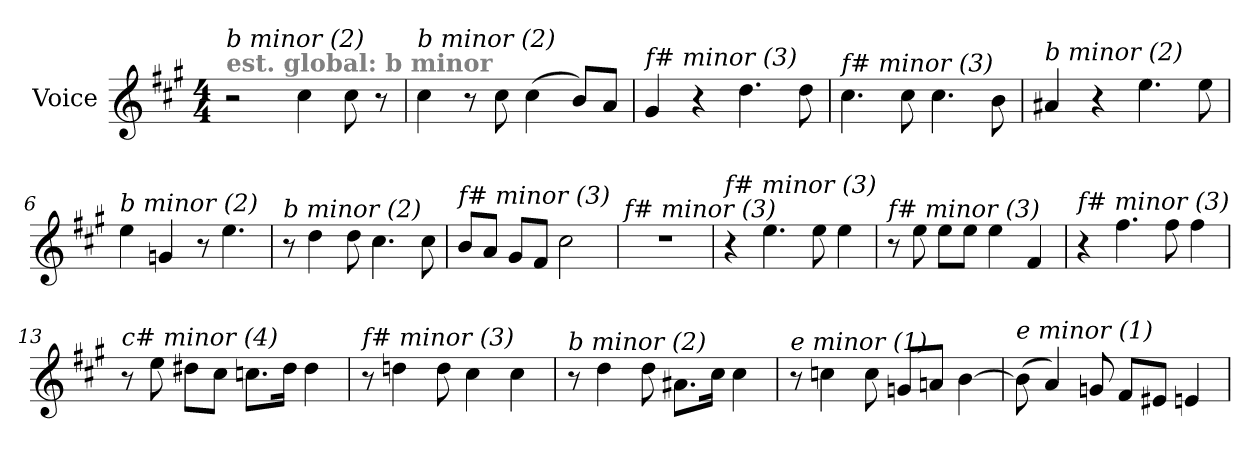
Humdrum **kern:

**kern
*part1
*staff1
*I"Voice
*clefG2
*k[f#c#g#]
*A:
*M4/4
=1
!LO:TX:a:B:color=#808080:t=est. global&colon; b minor
!LO:TX:i:t=b minor (2)
2r
4cc#\
8cc#\
8r
=2
!LO:TX:i:t=b minor (2)
4cc#\
8r
8cc#\
(>4cc#\
8b/L)
8a/J
=3
!LO:TX:i:t=f# minor (3)
4g#/
4r
4.dd\
8dd\
=4
!LO:TX:i:t=f# minor (3)
4.cc#\
8cc#\
4.cc#\
8b\
=5
!LO:TX:i:t=b minor (2)
4a#X/
4r
4.ee\
8ee\
=6
!LO:TX:i:t=b minor (2)
4ee\
4gn/
8r
4.ee\
!!LO:LB:g=z
=7
!LO:TX:i:t=b minor (2)
8r
4dd\
8dd\
4.cc#\
8cc#\
=8
!LO:TX:i:t=f# minor (3)
8b/L
8a/J
8g#/L
8f#/J
2cc#\
=9
!LO:TX:i:t=f# minor (3)
1r
=10
!LO:TX:i:t=f# minor (3)
4r
4.ee\
8ee\
4ee\
=11
!LO:TX:i:t=f# minor (3)
8r
8ee\
8ee\L
8ee\J
4ee\
4f#/
=12
!LO:TX:i:t=f# minor (3)
4r
4.ff#\
8ff#\
4ff#\
!!LO:LB:g=z
=13
!LO:TX:i:t=c# minor (4)
8r
8ee\
8dd#X\L
8cc#\J
8.ccni\L
16dd#\Jk
4dd#\
=14
!LO:TX:i:t=f# minor (3)
8r
4ddn\
8dd\
4cc#\
4cc#\
=15
!LO:TX:i:t=b minor (2)
8r
4dd\
8dd\
8.a#X\L
16cc#\Jk
4cc#\
=16
!LO:TX:i:t=e minor (1)
8r
4ccn\
8cc\
8gn/L
8an/J
[4b\
=17
!LO:TX:i:t=e minor (1)
(>8b\]
4a/)
8gn/
8f#/L
8e#Xi/J
4e/
=
*-
